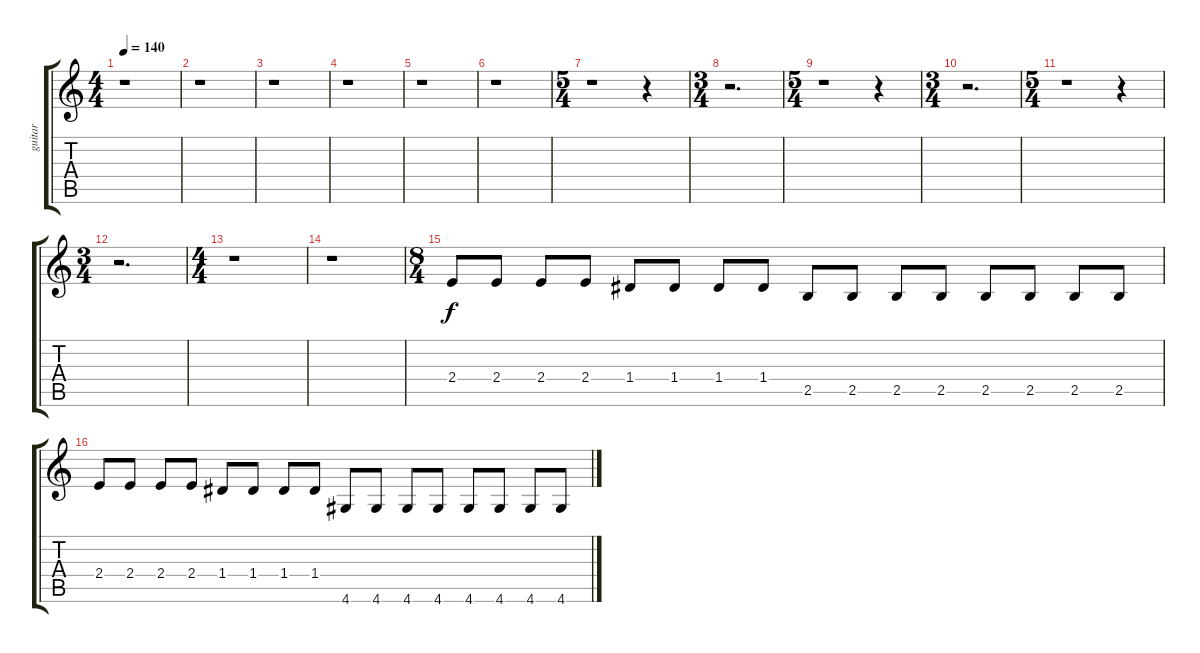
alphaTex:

\track ("guitar" "guitar") {instrument overdrivenguitar}
\staff {score tabs}
\tuning (E4 B3 G3 D3 A2 E2) {hide}
\ts (4 4)
\tempo 140
\clef g2
\ks c
r.1{dy f} |
r.1 |
r.1 |
r.1 |
r.1 |
r.1 |
\ts (5 4)
r.1 r.4 |
\ts (3 4)
r.2{d} |
\ts (5 4)
r.1 r.4 |
\ts (3 4)
r.2{d} |
\ts (5 4)
r.1 r.4 |
\ts (3 4)
r.2{d} |
\ts (4 4)
r.1 |
r.1 |
\ts (8 4)
2.4.8 2.4.8 2.4.8 2.4.8 1.4.8 1.4.8 1.4.8 1.4.8 2.5.8 2.5.8 2.5.8 2.5.8 2.5.8 2.5.8 2.5.8 2.5.8 |
2.4.8 2.4.8 2.4.8 2.4.8 1.4.8 1.4.8 1.4.8 1.4.8 4.6.8 4.6.8 4.6.8 4.6.8 4.6.8 4.6.8 4.6.8 4.6.8
